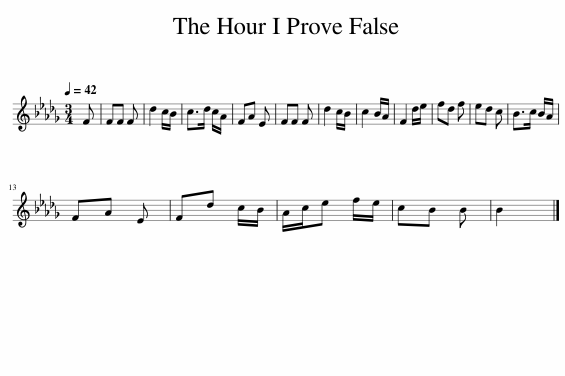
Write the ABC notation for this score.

X:1
L:1/8
Q:1/4=42
M:3/4
I:linebreak $
K:Bbmin
V:1 treble
V:1
 F | FF F | d2 c/B/ | c>d c/A/ | FA E | %5
 FF F | d2 c/B/ | c2 B/A/ | F2 d/e/ | fd f | %10
 ed c | B>c B/A/ |$ FA E | Fd c/B/ | A/c/e f/e/ | %15
 cB B | B2 |] %17
